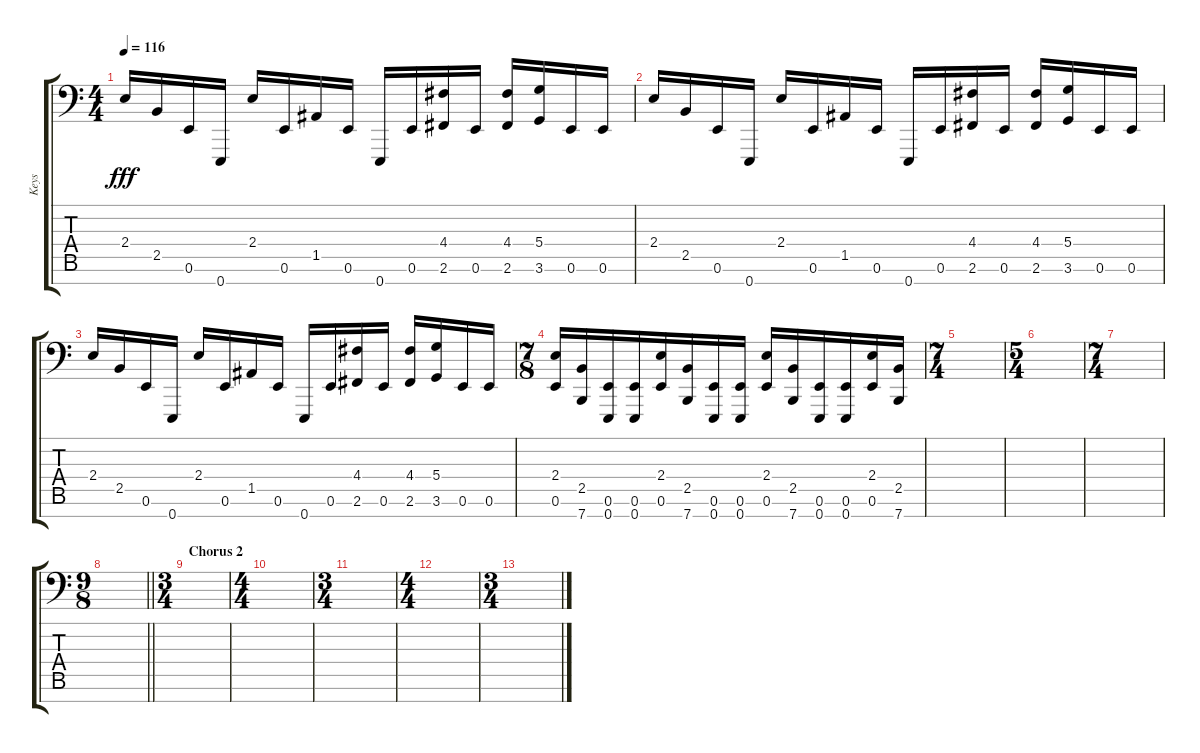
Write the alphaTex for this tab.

\track ("Keys" "Keys") {instrument lead2sawtooth}
\staff {score tabs}
\tuning (E4 B3 G3 D3 A2 E2 E1) {hide}
\ts (4 4)
\tempo 116
\clef f4
\ks c
2.4.16{dy fff} 2.5.16 0.6.16 0.7.16 2.4.16 0.6.16 1.5.16 0.6.16 0.7.16 0.6.16 (4.4 2.6).16 0.6.16 (4.4 2.6).16 (5.4 3.6).16 0.6.16 0.6.16 |
2.4.16 2.5.16 0.6.16 0.7.16 2.4.16 0.6.16 1.5.16 0.6.16 0.7.16 0.6.16 (4.4 2.6).16 0.6.16 (4.4 2.6).16 (5.4 3.6).16 0.6.16 0.6.16 |
2.4.16 2.5.16 0.6.16 0.7.16 2.4.16 0.6.16 1.5.16 0.6.16 0.7.16 0.6.16 (4.4 2.6).16 0.6.16 (4.4 2.6).16 (5.4 3.6).16 0.6.16 0.6.16 |
\ts (7 8)
(2.4 0.6).16 (2.5 7.7).16 (0.6 0.7).16 (0.6 0.7).16 (2.4 0.6).16 (2.5 7.7).16 (0.6 0.7).16 (0.6 0.7).16 (2.4 0.6).16 (2.5 7.7).16 (0.6 0.7).16 (0.6 0.7).16 (2.4 0.6).16 (2.5 7.7).16 |
\ts (7 4)
|
\ts (5 4)
|
\ts (7 4)
|
\ts (9 8)
\barLineRight lightlight
|
\ts (3 4)
\section ("" "Chorus 2")
|
\ts (4 4)
|
\ts (3 4)
|
\ts (4 4)
|
\ts (3 4)
